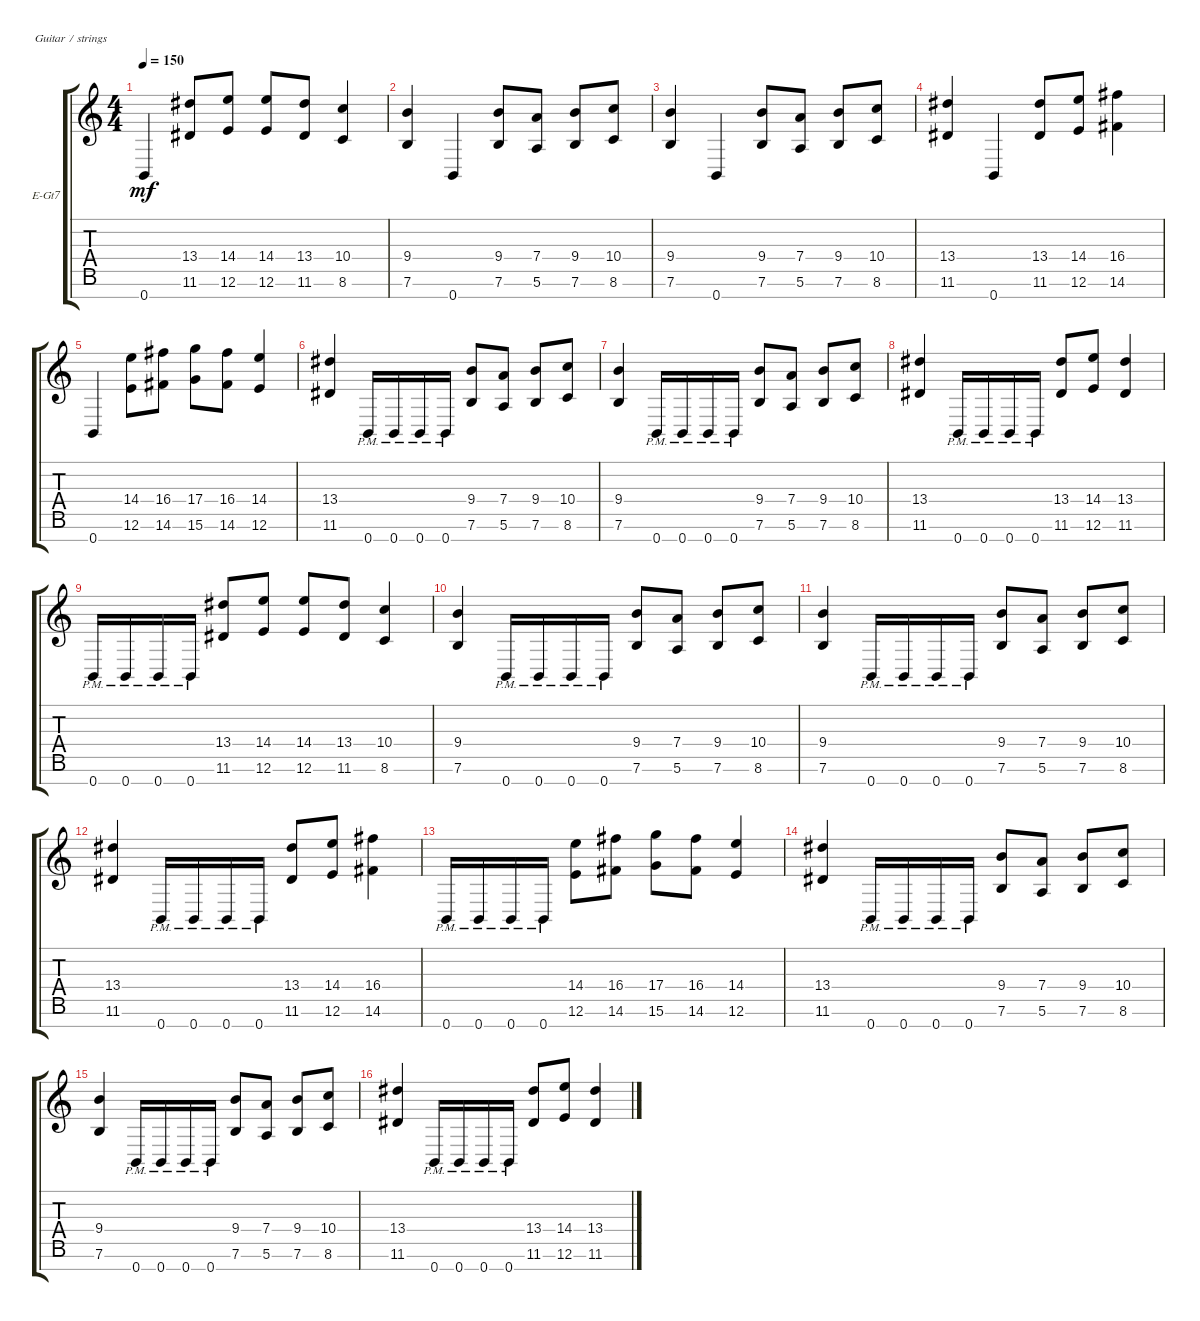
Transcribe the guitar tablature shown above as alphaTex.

\defaultSystemsLayout 4
\bracketExtendMode groupsimilarinstruments
\firstSystemTrackNameOrientation horizontal
\otherSystemsTrackNameOrientation horizontal
\track ("Rhythm Guitar (R)" "E-Gt7") {instrument distortionguitar}
\staff {score tabs}
\tuning (E4 B3 G3 D3 A2 E2 B1)
\ts (4 4)
\tempo 150
\clef g2
\ks c
0.7.4{dy mf} (13.4 11.6).8 (14.4 12.6).8 (14.4 12.6).8 (13.4 11.6).8 (10.4 8.6).4 |
(7.6 9.4).4 0.7.4 (7.6 9.4).8 (5.6 7.4).8 (7.6 9.4).8 (8.6 10.4).8 |
(9.4 7.6).4 0.7.4 (9.4 7.6).8 (7.4 5.6).8 (9.4 7.6).8 (10.4 8.6).8 |
(13.4 11.6).4 0.7.4 (13.4 11.6).8 (14.4 12.6).8 (16.4 14.6).4 |
0.7.4 (14.4 12.6).8 (16.4 14.6).8 (17.4 15.6).8 (16.4 14.6).8 (14.4 12.6).4 |
(13.4 11.6).4 0.7{pm}.16 0.7{pm}.16 0.7{pm}.16 0.7{pm}.16 (9.4 7.6).8 (7.4 5.6).8 (9.4 7.6).8 (10.4 8.6).8 |
(9.4 7.6).4 0.7{pm}.16 0.7{pm}.16 0.7{pm}.16 0.7{pm}.16 (9.4 7.6).8 (7.4 5.6).8 (9.4 7.6).8 (10.4 8.6).8 |
(13.4 11.6).4 0.7{pm}.16 0.7{pm}.16 0.7{pm}.16 0.7{pm}.16 (13.4 11.6).8 (14.4 12.6).8 (13.4 11.6).4 |
0.7{pm}.16 0.7{pm}.16 0.7{pm}.16 0.7{pm}.16 (13.4 11.6).8 (14.4 12.6).8 (14.4 12.6).8 (13.4 11.6).8 (10.4 8.6).4 |
(7.6 9.4).4 0.7{pm}.16 0.7{pm}.16 0.7{pm}.16 0.7{pm}.16 (7.6 9.4).8 (5.6 7.4).8 (7.6 9.4).8 (8.6 10.4).8 |
(9.4 7.6).4 0.7{pm}.16 0.7{pm}.16 0.7{pm}.16 0.7{pm}.16 (9.4 7.6).8 (7.4 5.6).8 (9.4 7.6).8 (10.4 8.6).8 |
(13.4 11.6).4 0.7{pm}.16 0.7{pm}.16 0.7{pm}.16 0.7{pm}.16 (13.4 11.6).8 (14.4 12.6).8 (16.4 14.6).4 |
0.7{pm}.16 0.7{pm}.16 0.7{pm}.16 0.7{pm}.16 (14.4 12.6).8 (16.4 14.6).8 (17.4 15.6).8 (16.4 14.6).8 (14.4 12.6).4 |
(13.4 11.6).4 0.7{pm}.16 0.7{pm}.16 0.7{pm}.16 0.7{pm}.16 (9.4 7.6).8 (7.4 5.6).8 (9.4 7.6).8 (10.4 8.6).8 |
(9.4 7.6).4 0.7{pm}.16 0.7{pm}.16 0.7{pm}.16 0.7{pm}.16 (9.4 7.6).8 (7.4 5.6).8 (9.4 7.6).8 (10.4 8.6).8 |
(13.4 11.6).4 0.7{pm}.16 0.7{pm}.16 0.7{pm}.16 0.7{pm}.16 (13.4 11.6).8 (14.4 12.6).8 (13.4 11.6).4
